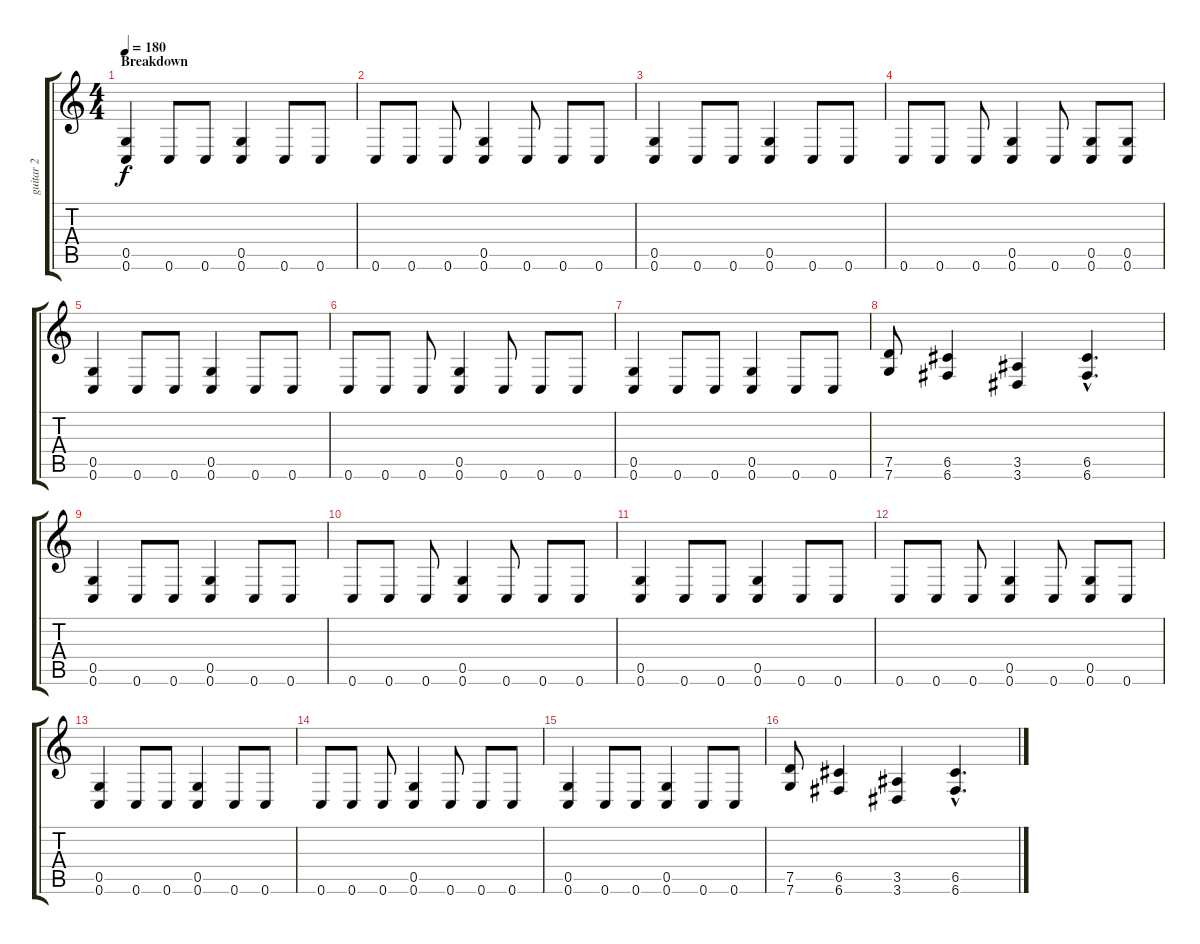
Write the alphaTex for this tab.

\track ("guitar 2" "guitar 2") {instrument distortionguitar}
\staff {score tabs}
\tuning (D4 A3 F3 C3 G2 C2) {hide}
\ts (4 4)
\section ("" "Breakdown")
\tempo 180
\clef g2
\ks c
(0.5 0.6).4{dy f} 0.6.8 0.6.8 (0.5 0.6).4 0.6.8 0.6.8 |
0.6.8 0.6.8 0.6.8 (0.5 0.6).4 0.6.8 0.6.8 0.6.8 |
(0.5 0.6).4 0.6.8 0.6.8 (0.5 0.6).4 0.6.8 0.6.8 |
0.6.8 0.6.8 0.6.8 (0.5 0.6).4 0.6.8 (0.5 0.6).8 (0.5 0.6).8 |
(0.5 0.6).4 0.6.8 0.6.8 (0.5 0.6).4 0.6.8 0.6.8 |
0.6.8 0.6.8 0.6.8 (0.5 0.6).4 0.6.8 0.6.8 0.6.8 |
(0.5 0.6).4 0.6.8 0.6.8 (0.5 0.6).4 0.6.8 0.6.8 |
(7.5 7.6).8 (6.5 6.6).4 (3.5 3.6).4 (6.5{hac} 6.6{hac}).4{d} |
(0.5 0.6).4 0.6.8 0.6.8 (0.5 0.6).4 0.6.8 0.6.8 |
0.6.8 0.6.8 0.6.8 (0.5 0.6).4 0.6.8 0.6.8 0.6.8 |
(0.5 0.6).4 0.6.8 0.6.8 (0.5 0.6).4 0.6.8 0.6.8 |
0.6.8 0.6.8 0.6.8 (0.5 0.6).4 0.6.8 (0.5 0.6).8 0.6.8 |
(0.5 0.6).4 0.6.8 0.6.8 (0.5 0.6).4 0.6.8 0.6.8 |
0.6.8 0.6.8 0.6.8 (0.5 0.6).4 0.6.8 0.6.8 0.6.8 |
(0.5 0.6).4 0.6.8 0.6.8 (0.5 0.6).4 0.6.8 0.6.8 |
(7.5 7.6).8 (6.5 6.6).4 (3.5 3.6).4 (6.5{hac} 6.6{hac}).4{d}
